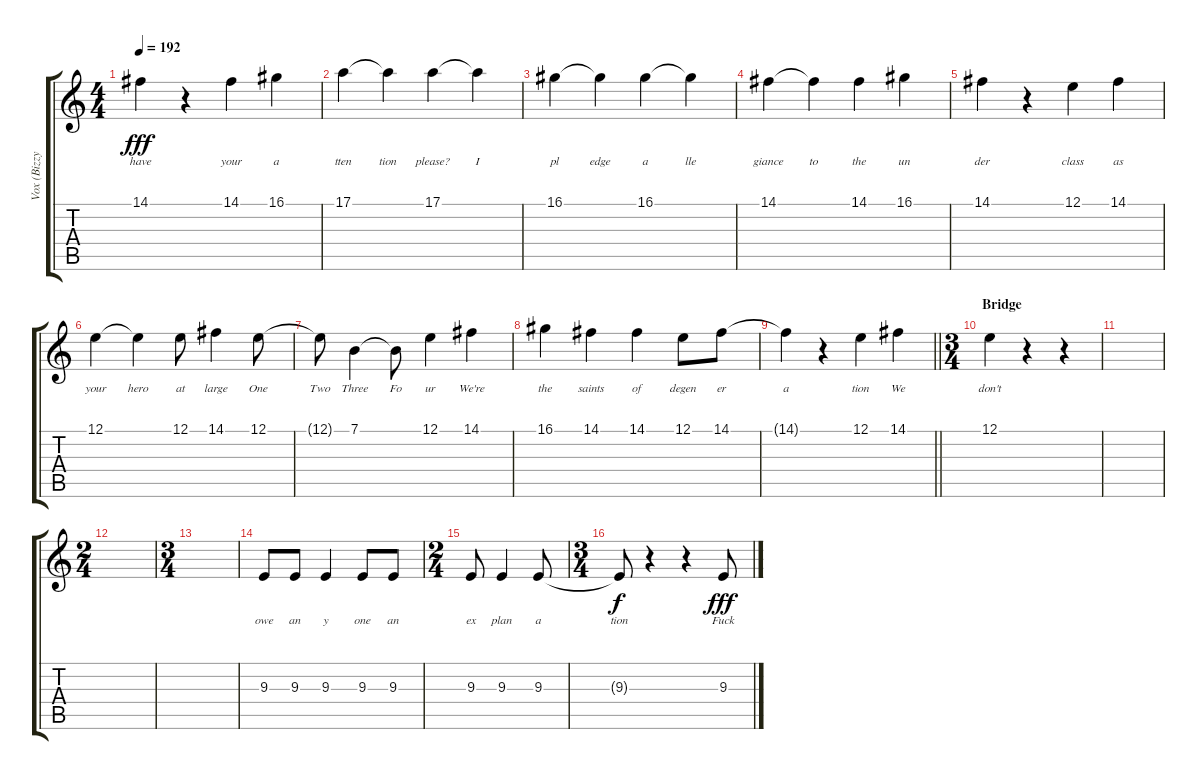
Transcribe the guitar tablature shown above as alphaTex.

\track ("Vox (Bizzy D)" "Vox (Bizzy") {instrument lead2sawtooth}
\staff {score tabs}
\tuning (E4 B3 G3 D3 A2 E2) {hide}
\ts (4 4)
\tempo 192
\clef g2
\ks c
14.1{t}.4{lyrics (0 "have") lyrics (1 "") lyrics (2 "") lyrics (3 "") lyrics (4 "") dy fff} r.4 14.1.4{lyrics (0 "your") lyrics (1 "") lyrics (2 "") lyrics (3 "") lyrics (4 "")} 16.1.4{lyrics (0 "a") lyrics (1 "") lyrics (2 "") lyrics (3 "") lyrics (4 "")} |
17.1.4{lyrics (0 "tten") lyrics (1 "") lyrics (2 "") lyrics (3 "") lyrics (4 "")} 17.1{t}.4{lyrics (0 "tion") lyrics (1 "") lyrics (2 "") lyrics (3 "") lyrics (4 "")} 17.1.4{lyrics (0 "please?") lyrics (1 "") lyrics (2 "") lyrics (3 "") lyrics (4 "")} 17.1{t}.4{lyrics (0 "I") lyrics (1 "") lyrics (2 "") lyrics (3 "") lyrics (4 "")} |
16.1.4{lyrics (0 "pl") lyrics (1 "") lyrics (2 "") lyrics (3 "") lyrics (4 "")} 16.1{t}.4{lyrics (0 "edge") lyrics (1 "") lyrics (2 "") lyrics (3 "") lyrics (4 "")} 16.1.4{lyrics (0 "a") lyrics (1 "") lyrics (2 "") lyrics (3 "") lyrics (4 "")} 16.1{t}.4{lyrics (0 "lle") lyrics (1 "") lyrics (2 "") lyrics (3 "") lyrics (4 "")} |
14.1.4{lyrics (0 "giance") lyrics (1 "") lyrics (2 "") lyrics (3 "") lyrics (4 "")} 14.1{t}.4{lyrics (0 "to") lyrics (1 "") lyrics (2 "") lyrics (3 "") lyrics (4 "")} 14.1.4{lyrics (0 "the") lyrics (1 "") lyrics (2 "") lyrics (3 "") lyrics (4 "")} 16.1.4{lyrics (0 "un") lyrics (1 "") lyrics (2 "") lyrics (3 "") lyrics (4 "")} |
14.1.4{lyrics (0 "der") lyrics (1 "") lyrics (2 "") lyrics (3 "") lyrics (4 "")} r.4 12.1.4{lyrics (0 "class") lyrics (1 "") lyrics (2 "") lyrics (3 "") lyrics (4 "")} 14.1.4{lyrics (0 "as") lyrics (1 "") lyrics (2 "") lyrics (3 "") lyrics (4 "")} |
12.1.4{lyrics (0 "your") lyrics (1 "") lyrics (2 "") lyrics (3 "") lyrics (4 "")} 12.1{t}.4{lyrics (0 "hero") lyrics (1 "") lyrics (2 "") lyrics (3 "") lyrics (4 "")} 12.1.8{lyrics (0 "at") lyrics (1 "") lyrics (2 "") lyrics (3 "") lyrics (4 "")} 14.1.4{lyrics (0 "large") lyrics (1 "") lyrics (2 "") lyrics (3 "") lyrics (4 "")} 12.1.8{lyrics (0 "One") lyrics (1 "") lyrics (2 "") lyrics (3 "") lyrics (4 "")} |
12.1{t}.8{lyrics (0 "Two") lyrics (1 "") lyrics (2 "") lyrics (3 "") lyrics (4 "")} 7.1.4{lyrics (0 "Three") lyrics (1 "") lyrics (2 "") lyrics (3 "") lyrics (4 "")} 7.1{t}.8{lyrics (0 "Fo") lyrics (1 "") lyrics (2 "") lyrics (3 "") lyrics (4 "")} 12.1.4{lyrics (0 "ur") lyrics (1 "") lyrics (2 "") lyrics (3 "") lyrics (4 "")} 14.1.4{lyrics (0 "We're") lyrics (1 "") lyrics (2 "") lyrics (3 "") lyrics (4 "")} |
16.1.4{lyrics (0 "the") lyrics (1 "") lyrics (2 "") lyrics (3 "") lyrics (4 "")} 14.1.4{lyrics (0 "saints") lyrics (1 "") lyrics (2 "") lyrics (3 "") lyrics (4 "")} 14.1.4{lyrics (0 "of") lyrics (1 "") lyrics (2 "") lyrics (3 "") lyrics (4 "")} 12.1.8{lyrics (0 "degen") lyrics (1 "") lyrics (2 "") lyrics (3 "") lyrics (4 "")} 14.1.8{lyrics (0 "er") lyrics (1 "") lyrics (2 "") lyrics (3 "") lyrics (4 "")} |
\barLineRight lightlight
14.1{t}.4{lyrics (0 "a") lyrics (1 "") lyrics (2 "") lyrics (3 "") lyrics (4 "")} r.4 12.1.4{lyrics (0 "tion") lyrics (1 "") lyrics (2 "") lyrics (3 "") lyrics (4 "")} 14.1.4{lyrics (0 "We") lyrics (1 "") lyrics (2 "") lyrics (3 "") lyrics (4 "")} |
\ts (3 4)
\section ("" "Bridge")
12.1.4{lyrics (0 "don't") lyrics (1 "") lyrics (2 "") lyrics (3 "") lyrics (4 "")} r.4 r.4 |
|
\ts (2 4)
|
\ts (3 4)
|
9.3.8{lyrics (0 "owe") lyrics (1 "") lyrics (2 "") lyrics (3 "") lyrics (4 "")} 9.3.8{lyrics (0 "an") lyrics (1 "") lyrics (2 "") lyrics (3 "") lyrics (4 "")} 9.3.4{lyrics (0 "y") lyrics (1 "") lyrics (2 "") lyrics (3 "") lyrics (4 "")} 9.3.8{lyrics (0 "one") lyrics (1 "") lyrics (2 "") lyrics (3 "") lyrics (4 "")} 9.3.8{lyrics (0 "an") lyrics (1 "") lyrics (2 "") lyrics (3 "") lyrics (4 "")} |
\ts (2 4)
9.3.8{lyrics (0 "ex") lyrics (1 "") lyrics (2 "") lyrics (3 "") lyrics (4 "")} 9.3.4{lyrics (0 "plan") lyrics (1 "") lyrics (2 "") lyrics (3 "") lyrics (4 "")} 9.3.8{lyrics (0 "a") lyrics (1 "") lyrics (2 "") lyrics (3 "") lyrics (4 "")} |
\ts (3 4)
9.3{t}.8{lyrics (0 "tion") lyrics (1 "") lyrics (2 "") lyrics (3 "") lyrics (4 "") dy f} r.4 r.4 9.3.8{lyrics (0 "Fuck") lyrics (1 "") lyrics (2 "") lyrics (3 "") lyrics (4 "") dy fff}
